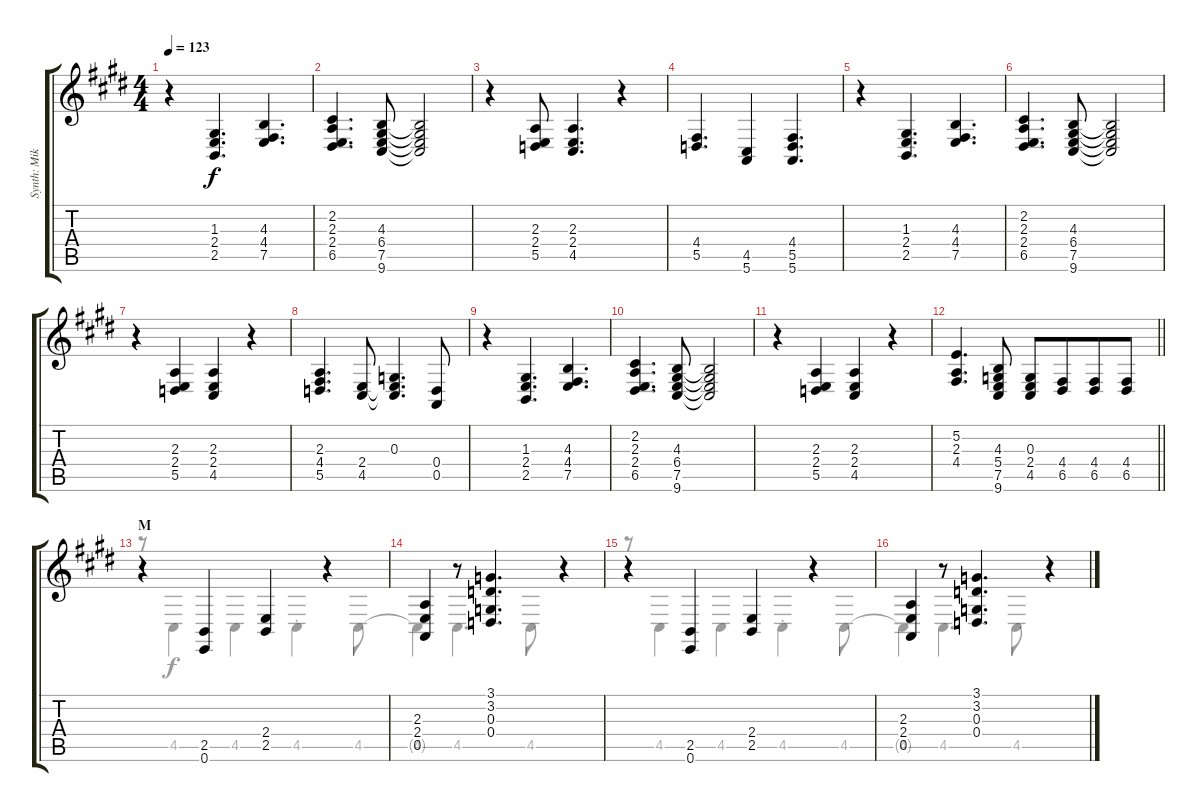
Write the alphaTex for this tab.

\track ("Synth: Mike" "Synth: Mik") {instrument synthstrings1}
\staff {score tabs}
\tuning (E4 B3 G3 D3 A2 E2) {hide}
\voice
\ts (4 4)
\tempo 123
\clef g2
\ks e
r.4{dy f} (1.3 2.4 2.5).4{d} (4.3 4.4 7.5).4{d} |
(2.2 2.3 2.4 6.5).4{d} (4.3 6.4 7.5 9.6).8 (4.3{t} 6.4{t} 7.5{t} 9.6{t}).2 |
r.4 (2.3 2.4 5.5).8 (2.3 2.4 4.5).4{d} r.4 |
(4.4 5.5).4{d} (4.5 5.6).4 (4.4 5.5 5.6).4{d} |
r.4 (1.3 2.4 2.5).4{d} (4.3 4.4 7.5).4{d} |
(2.2 2.3 2.4 6.5).4{d} (4.3 6.4 7.5 9.6).8 (4.3{t} 6.4{t} 7.5{t} 9.6{t}).2 |
r.4 (2.3 2.4 5.5).4 (2.3 2.4 4.5).4 r.4 |
(2.3 4.4 5.5).4{d} (2.4 4.5).8 (0.3 2.4{t} 4.5{t}).4{d} (0.4 0.5).8 |
r.4 (1.3 2.4 2.5).4{d} (4.3 4.4 7.5).4{d} |
(2.2 2.3 2.4 6.5).4{d} (4.3 6.4 7.5 9.6).8 (4.3{t} 6.4{t} 7.5{t} 9.6{t}).2 |
r.4 (2.3 2.4 5.5).4 (2.3 2.4 4.5).4 r.4 |
\barLineRight lightlight
(5.2 2.3 4.4).4{d} (4.3 5.4 7.5 9.6).8 (0.3 2.4 4.5).8 (4.4 6.5).8{beam merge} (4.4 6.5).8 (4.4 6.5).8 |
\section ("" "M")
r.4 (2.5 0.6).4 (2.4 2.5).4 r.4 |
(2.3 2.4 0.5).4 r.8 (3.1 3.2 0.3 0.4).4{d} r.4 |
r.4 (2.5 0.6).4 (2.4 2.5).4 r.4 |
(2.3 2.4 0.5).4 r.8 (3.1 3.2 0.3 0.4).4{d} r.4
\voice
\clef g2
\ottava regular
\simile none
\ks e
|
|
|
|
|
|
|
|
|
|
|
\barLineRight lightlight
|
r.8 4.5.4 4.5.4 4.5{st}.4 4.5.8 |
4.5{t}.4 4.5.4{d} 4.5.8 r.4 |
r.8 4.5.4 4.5.4 4.5{st}.4 4.5.8 |
4.5{t}.4 4.5.4{d} 4.5.8 r.4
